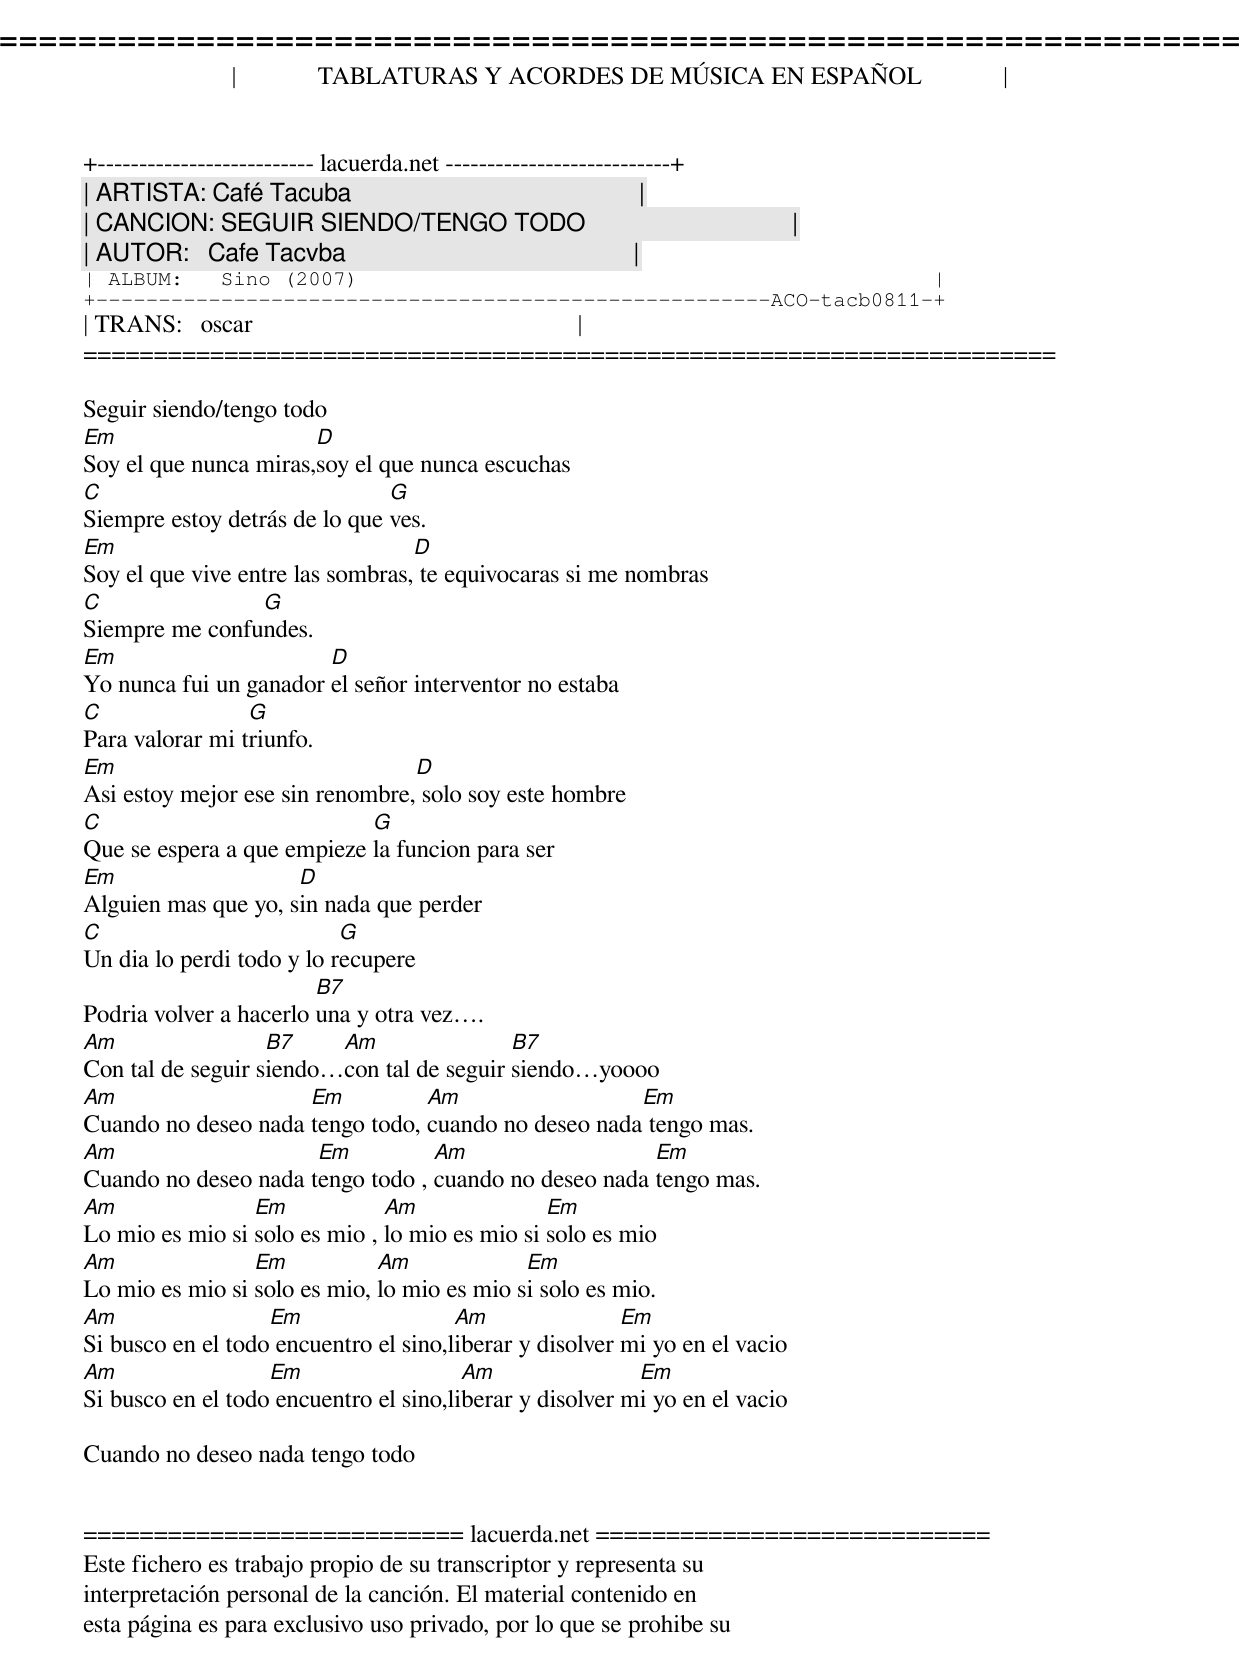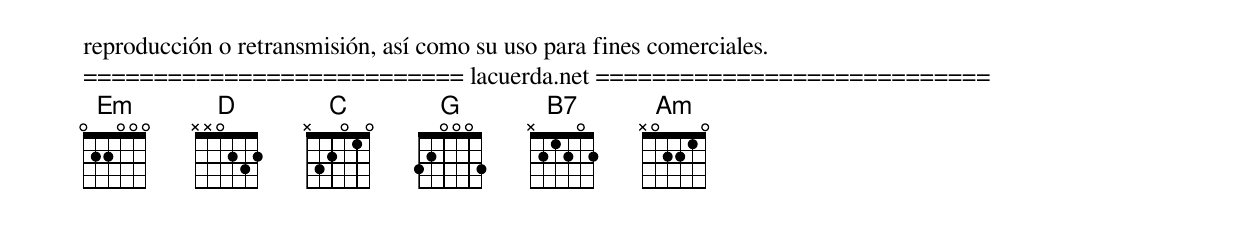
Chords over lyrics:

=====================================================================
|             TABLATURAS Y ACORDES DE MÚSICA EN ESPAÑOL             |
+-------------------------- lacuerda.net ---------------------------+
| ARTISTA: Café Tacuba                                              |
| CANCION: SEGUIR SIENDO/TENGO TODO                                 |
| AUTOR:   Cafe Tacvba                                              |
| ALBUM:   Sino (2007)                                              |
+------------------------------------------------------ACO-tacb0811-+
| TRANS:   oscar                                                    |
=====================================================================

Seguir siendo/tengo todo
Em                     D
Soy el que nunca miras,soy el que nunca escuchas
C                              G
Siempre estoy detrás de lo que ves.
Em                                D
Soy el que vive entre las sombras, te equivocaras si me nombras
C               G
Siempre me confundes.
Em                      D
Yo nunca fui un ganador el señor interventor no estaba
C                G
Para valorar mi triunfo.
Em                               D
Asi estoy mejor ese sin renombre, solo soy este hombre
C                           G
Que se espera a que empieze la funcion para ser
Em                   D
Alguien mas que yo, sin nada que perder
C                          G
Un dia lo perdi todo y lo recupere
                        B7
Podria volver a hacerlo una y otra vez.
Am                 B7    Am                B7
Con tal de seguir siendocon tal de seguir siendoyoooo
Am                   Em          Am                  Em
Cuando no deseo nada tengo todo, cuando no deseo nada tengo mas.
Am                    Em          Am                   Em
Cuando no deseo nada tengo todo , cuando no deseo nada tengo mas.
Am               Em            Am               Em
Lo mio es mio si solo es mio , lo mio es mio si solo es mio
Am               Em           Am             Em
Lo mio es mio si solo es mio, lo mio es mio si solo es mio.
Am                 Em                  Am                Em
Si busco en el todo encuentro el sino,liberar y disolver mi yo en el vacio
Am                 Em                   Am                Em
Si busco en el todo encuentro el sino,liberar y disolver mi yo en el vacio

Cuando no deseo nada tengo todo


=========================== lacuerda.net ============================
Este fichero es trabajo propio de su transcriptor y representa su
interpretación personal de la canción. El material contenido en
esta página es para exclusivo uso privado, por lo que se prohibe su
reproducción o retransmisión, así como su uso para fines comerciales.
=========================== lacuerda.net ============================
